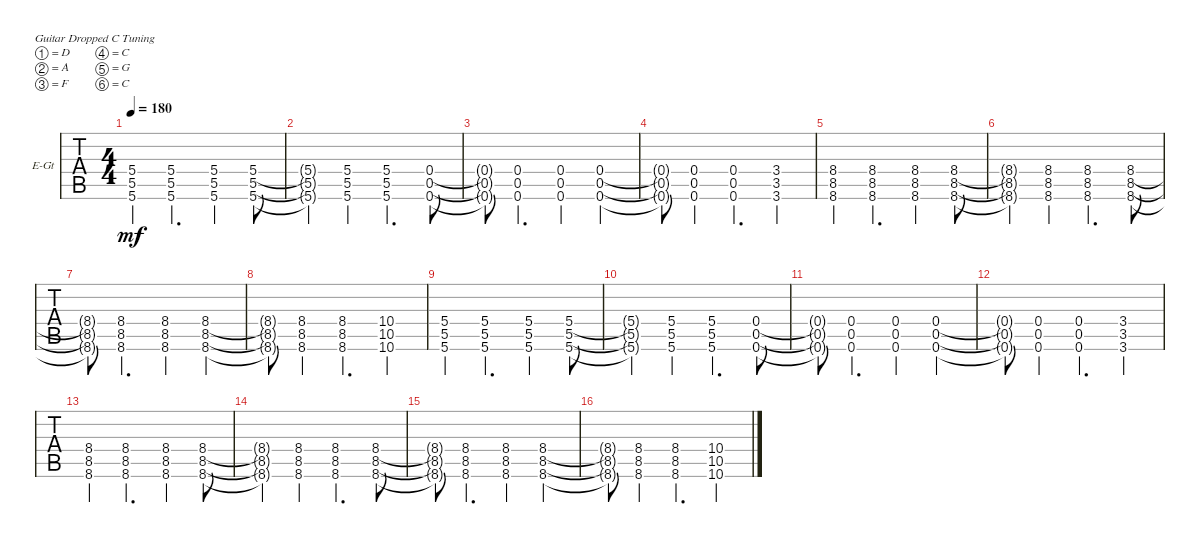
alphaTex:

\defaultSystemsLayout 4
\bracketExtendMode groupsimilarinstruments
\firstSystemTrackNameOrientation horizontal
\otherSystemsTrackNameOrientation horizontal
\track ("Rhythm Guitar Right" "E-Gt") {instrument electricguitarclean}
\staff {tabs}
\tuning (D4 A3 F3 C3 G2 C2)
\ts (4 4)
\tempo 180
\clef g2
\ks c
(5.6 5.5 5.4).4{dy mf} (5.6 5.5 5.4).4{d} (5.6 5.5 5.4).4 (5.6 5.5 5.4).8 |
(5.6{t} 5.5{t} 5.4{t}).4 (5.6 5.5 5.4).4 (5.6 5.5 5.4).4{d} (0.6 0.5 0.4).8 |
(0.6{t} 0.5{t} 0.4{t}).8 (0.6 0.5 0.4).4{d} (0.6 0.5 0.4).4 (0.6 0.5 0.4).4 |
(0.6{t} 0.5{t} 0.4{t}).8 (0.6 0.5 0.4).4 (0.6 0.5 0.4).4{d} (3.6 3.5 3.4).4 |
(8.6 8.5 8.4).4 (8.6 8.5 8.4).4{d} (8.6 8.5 8.4).4 (8.6 8.5 8.4).8 |
(8.6{t} 8.5{t} 8.4{t}).4 (8.6 8.5 8.4).4 (8.6 8.5 8.4).4{d} (8.6 8.5 8.4).8 |
(8.6{t} 8.5{t} 8.4{t}).8 (8.6 8.5 8.4).4{d} (8.6 8.5 8.4).4 (8.6 8.5 8.4).4 |
(8.6{t} 8.5{t} 8.4{t}).8 (8.6 8.5 8.4).4 (8.6 8.5 8.4).4{d} (10.6 10.5 10.4).4 |
(5.6 5.5 5.4).4 (5.6 5.5 5.4).4{d} (5.6 5.5 5.4).4 (5.6 5.5 5.4).8 |
(5.6{t} 5.5{t} 5.4{t}).4 (5.6 5.5 5.4).4 (5.6 5.5 5.4).4{d} (0.6 0.5 0.4).8 |
(0.6{t} 0.5{t} 0.4{t}).8 (0.6 0.5 0.4).4{d} (0.6 0.5 0.4).4 (0.6 0.5 0.4).4 |
(0.6{t} 0.5{t} 0.4{t}).8 (0.6 0.5 0.4).4 (0.6 0.5 0.4).4{d} (3.6 3.5 3.4).4 |
(8.6 8.5 8.4).4 (8.6 8.5 8.4).4{d} (8.6 8.5 8.4).4 (8.6 8.5 8.4).8 |
(8.6{t} 8.5{t} 8.4{t}).4 (8.6 8.5 8.4).4 (8.6 8.5 8.4).4{d} (8.6 8.5 8.4).8 |
(8.6{t} 8.5{t} 8.4{t}).8 (8.6 8.5 8.4).4{d} (8.6 8.5 8.4).4 (8.6 8.5 8.4).4 |
(8.6{t} 8.5{t} 8.4{t}).8 (8.6 8.5 8.4).4 (8.6 8.5 8.4).4{d} (10.6 10.5 10.4).4
